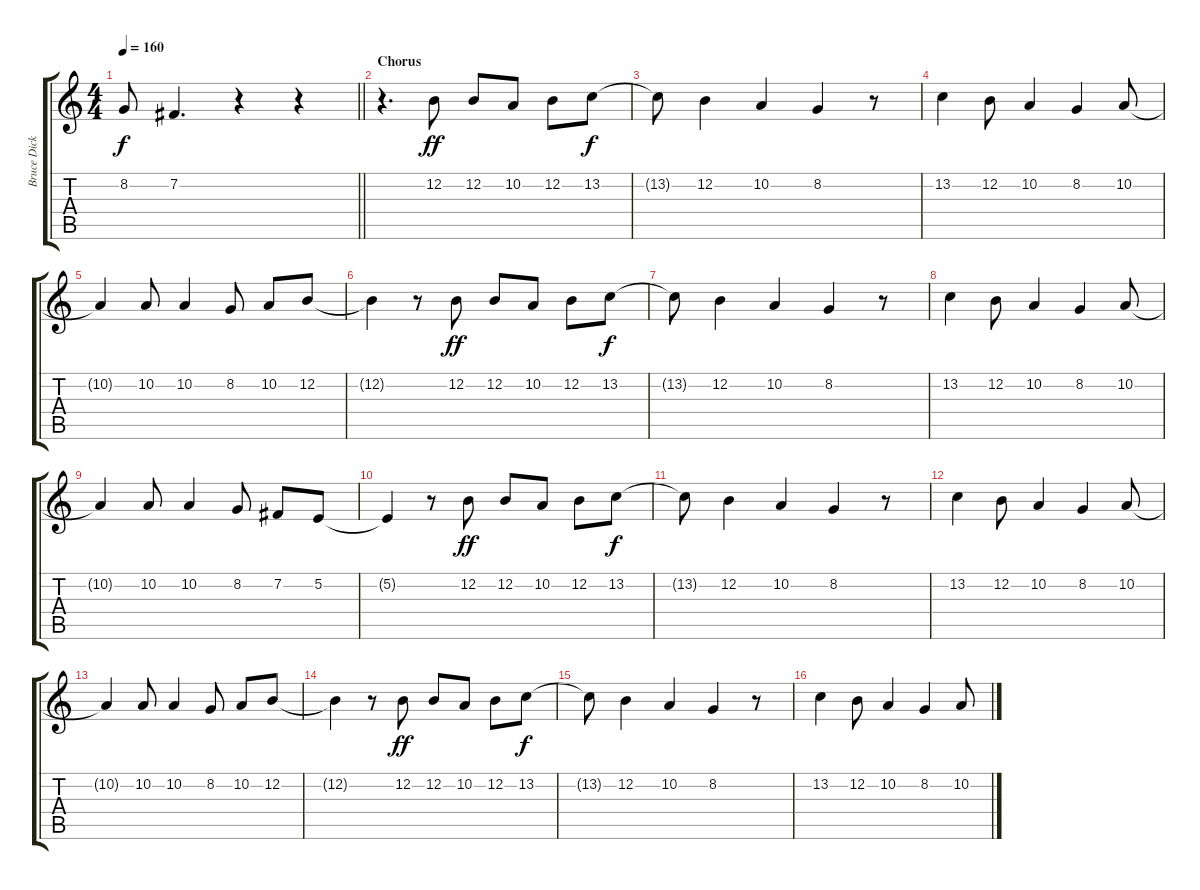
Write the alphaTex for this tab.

\track ("Bruce Dickinson" "Bruce Dick") {instrument violin}
\staff {score tabs}
\tuning (E4 B3 G3 D3 A2 E2) {hide}
\ts (4 4)
\tempo 160
\clef g2
\barLineRight lightlight
\ks c
8.2{t}.8{dy f} 7.2.4{d} r.4 r.4 |
\section ("" "Chorus")
r.4{d} 12.2.8{dy ff} 12.2.8 10.2.8 12.2.8 13.2.8{dy f} |
13.2{t}.8 12.2.4 10.2.4 8.2.4 r.8 |
13.2.4 12.2.8 10.2.4 8.2.4 10.2.8 |
10.2{t}.4 10.2.8 10.2.4 8.2.8 10.2.8 12.2.8 |
12.2{t}.4 r.8 12.2.8{dy ff} 12.2.8 10.2.8 12.2.8 13.2.8{dy f} |
13.2{t}.8 12.2.4 10.2.4 8.2.4 r.8 |
13.2.4 12.2.8 10.2.4 8.2.4 10.2.8 |
10.2{t}.4 10.2.8 10.2.4 8.2.8 7.2.8 5.2.8 |
5.2{t}.4 r.8 12.2.8{dy ff} 12.2.8 10.2.8 12.2.8 13.2.8{dy f} |
13.2{t}.8 12.2.4 10.2.4 8.2.4 r.8 |
13.2.4 12.2.8 10.2.4 8.2.4 10.2.8 |
10.2{t}.4 10.2.8 10.2.4 8.2.8 10.2.8 12.2.8 |
12.2{t}.4 r.8 12.2.8{dy ff} 12.2.8 10.2.8 12.2.8 13.2.8{dy f} |
13.2{t}.8 12.2.4 10.2.4 8.2.4 r.8 |
13.2.4 12.2.8 10.2.4 8.2.4 10.2.8
